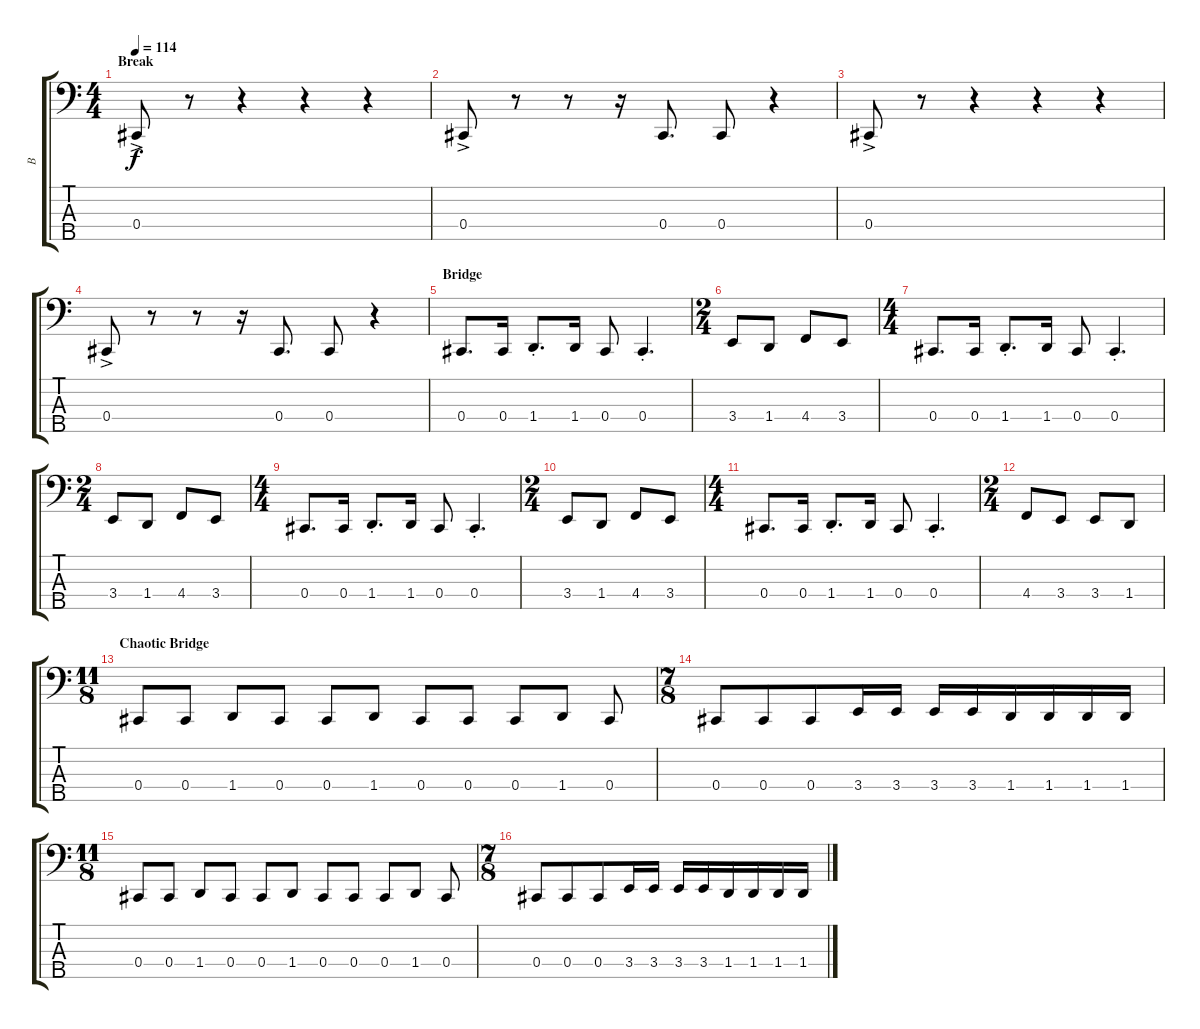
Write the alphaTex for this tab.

\track ("B" "B") {instrument electricbassfinger}
\staff {score tabs}
\tuning (E2 B1 Gb1 Db1 Ab0) {hide}
\ts (4 4)
\section ("" "Break")
\tempo 114
\clef f4
\ks c
0.4{ac}.8{dy f} r.8 r.4 r.4 r.4 |
0.4{ac}.8 r.8 r.8 r.16 0.4.8{d} 0.4.8 r.4 |
0.4{ac}.8 r.8 r.4 r.4 r.4 |
0.4{ac}.8 r.8 r.8 r.16 0.4.8{d} 0.4.8 r.4 |
\section ("" "Bridge")
0.4.8{d} 0.4.16 1.4{st}.8{d} 1.4.16 0.4.8 0.4{st}.4{d} |
\ts (2 4)
3.4.8 1.4.8 4.4.8 3.4.8 |
\ts (4 4)
0.4.8{d} 0.4.16 1.4{st}.8{d} 1.4.16 0.4.8 0.4{st}.4{d} |
\ts (2 4)
3.4.8 1.4.8 4.4.8 3.4.8 |
\ts (4 4)
0.4.8{d} 0.4.16 1.4{st}.8{d} 1.4.16 0.4.8 0.4{st}.4{d} |
\ts (2 4)
3.4.8 1.4.8 4.4.8 3.4.8 |
\ts (4 4)
0.4.8{d} 0.4.16 1.4{st}.8{d} 1.4.16 0.4.8 0.4{st}.4{d} |
\ts (2 4)
4.4.8 3.4.8 3.4.8 1.4.8 |
\ts (11 8)
\section ("" "Chaotic Bridge")
0.4.8 0.4.8 1.4.8 0.4.8 0.4.8 1.4.8 0.4.8 0.4.8 0.4.8 1.4.8 0.4.8 |
\ts (7 8)
0.4.8 0.4.8 0.4.8 3.4.16 3.4.16 3.4.16 3.4.16 1.4.16 1.4.16 1.4.16 1.4.16 |
\ts (11 8)
0.4.8 0.4.8 1.4.8 0.4.8 0.4.8 1.4.8 0.4.8 0.4.8 0.4.8 1.4.8 0.4.8 |
\ts (7 8)
0.4.8 0.4.8 0.4.8 3.4.16 3.4.16 3.4.16 3.4.16 1.4.16 1.4.16 1.4.16 1.4.16
